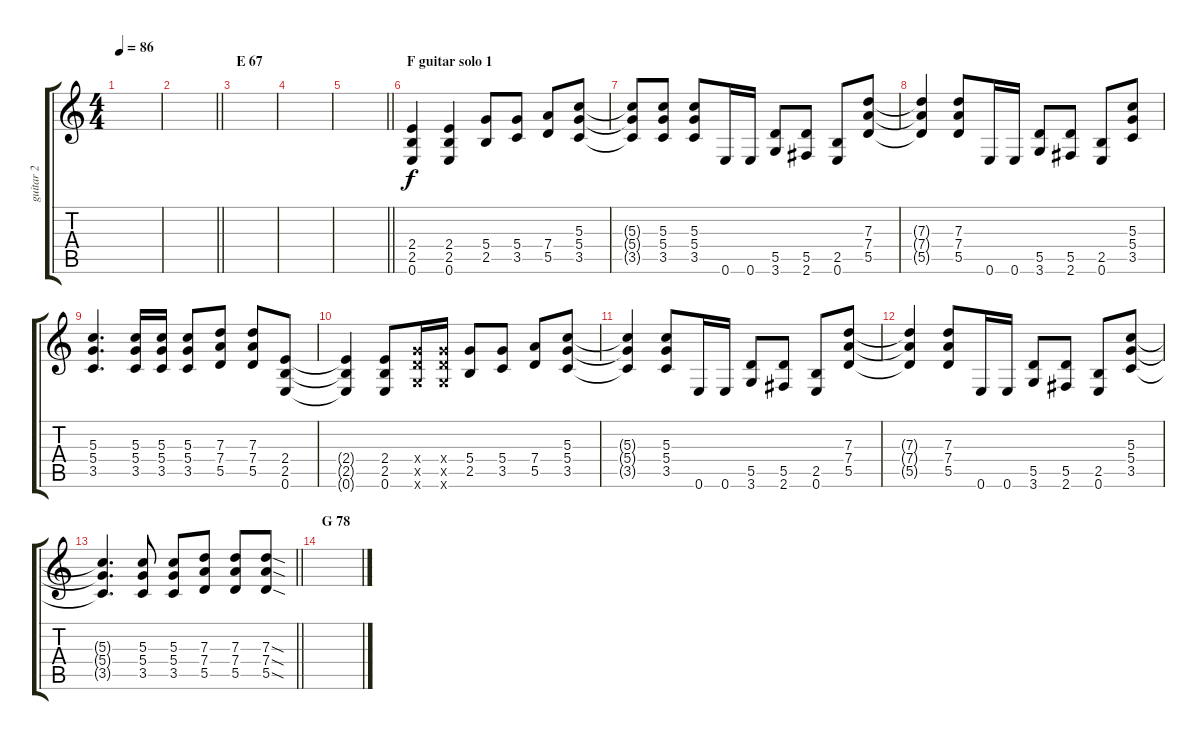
\track ("guitar 2" "guitar 2") {instrument distortionguitar}
\staff {score tabs}
\tuning (E4 B3 G3 D3 A2 E2) {hide}
\ts (4 4)
\tempo 86
\clef g2
\ks c
|
\barLineRight lightlight
|
\section ("" "E 67")
|
|
\barLineRight lightlight
|
\section ("" "F guitar solo 1")
(2.4 2.5 0.6).4{dy f volume 16 instrument distortionguitar} (2.4 2.5 0.6).4 (5.4 2.5).8 (5.4 3.5).8 (7.4 5.5).8 (5.3 5.4 3.5).8 |
(5.3{t} 5.4{t} 3.5{t}).8 (5.3 5.4 3.5).8 (5.3 5.4 3.5).8 0.6.16 0.6.16 (5.5 3.6).8 (5.5 2.6).8 (2.5 0.6).8 (7.3 7.4 5.5).8 |
(7.3{t} 7.4{t} 5.5{t}).4 (7.3 7.4 5.5).8 0.6.16 0.6.16 (5.5 3.6).8 (5.5 2.6).8 (2.5 0.6).8 (5.3 5.4 3.5).8 |
(5.3 5.4 3.5).4{d} (5.3 5.4 3.5).16 (5.3 5.4 3.5).16 (5.3 5.4 3.5).8 (7.3 7.4 5.5).8 (7.3 7.4 5.5).8 (2.4 2.5 0.6).8 |
(2.4{t} 2.5{t} 0.6{t}).4 (2.4 2.5 0.6).8 (5.4{x} 5.5{x} 3.6{x}).16 (5.4{x} 5.5{x} 3.6{x}).16 (5.4 2.5).8 (5.4 3.5).8 (7.4 5.5).8 (5.3 5.4 3.5).8 |
(5.3{t} 5.4{t} 3.5{t}).4 (5.3 5.4 3.5).8 0.6.16 0.6.16 (5.5 3.6).8 (5.5 2.6).8 (2.5 0.6).8 (7.3 7.4 5.5).8 |
(7.3{t} 7.4{t} 5.5{t}).4 (7.3 7.4 5.5).8 0.6.16 0.6.16 (5.5 3.6).8 (5.5 2.6).8 (2.5 0.6).8 (5.3 5.4 3.5).8 |
\barLineRight lightlight
(5.3{t} 5.4{t} 3.5{t}).4{d} (5.3 5.4 3.5).8 (5.3 5.4 3.5).8 (7.3 7.4 5.5).8 (7.3 7.4 5.5).8 (7.3{sod} 7.4{sod} 5.5{sod}).8 |
\section ("" "G 78")
